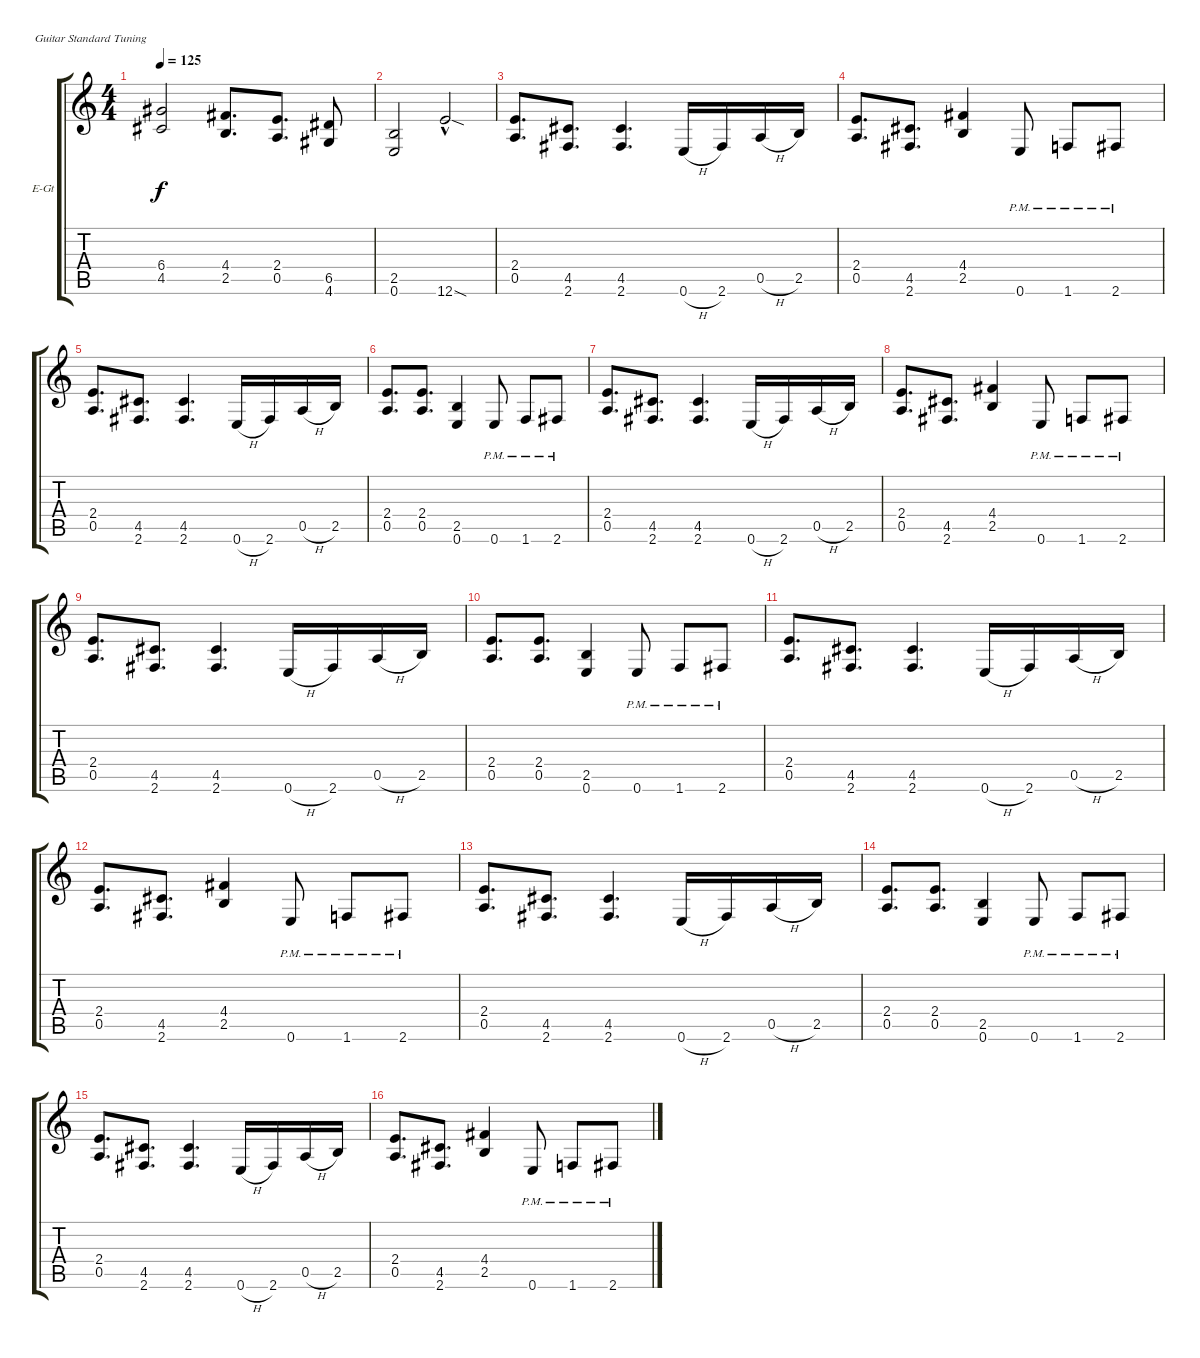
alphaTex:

\defaultSystemsLayout 4
\bracketExtendMode groupsimilarinstruments
\firstSystemTrackNameOrientation horizontal
\otherSystemsTrackNameOrientation horizontal
\track ("Stefan Kaufmann" "E-Gt") {instrument distortionguitar}
\staff {score tabs}
\tuning (E4 B3 G3 D3 A2 E2)
\ts (4 4)
\tempo 125
\clef g2
\ks c
(4.5 6.4).2{dy f} (2.5 4.4).8{d} (2.4 0.5).8{d} (4.6 6.5).8 |
(0.6 2.5).2 12.6{sod hac}.2 |
(2.4 0.5).8{d} (4.5 2.6).8{d} (4.5 2.6).4{d} 0.6{h}.16 2.6.16 0.5{h}.16 2.5.16 |
(0.5 2.4).8{d} (2.6 4.5).8{d} (2.5 4.4).4 0.6{pm}.8 1.6{pm}.8 2.6{pm}.8 |
(2.4 0.5).8{d} (4.5 2.6).8{d} (4.5 2.6).4{d} 0.6{h}.16 2.6.16 0.5{h}.16 2.5.16 |
(0.5 2.4).8{d} (0.5 2.4).8{d} (0.6 2.5).4 0.6{pm}.8 1.6{pm}.8 2.6{pm}.8 |
(2.4 0.5).8{d} (4.5 2.6).8{d} (4.5 2.6).4{d} 0.6{h}.16 2.6.16 0.5{h}.16 2.5.16 |
(0.5 2.4).8{d} (2.6 4.5).8{d} (2.5 4.4).4 0.6{pm}.8 1.6{pm}.8 2.6{pm}.8 |
(2.4 0.5).8{d} (4.5 2.6).8{d} (4.5 2.6).4{d} 0.6{h}.16 2.6.16 0.5{h}.16 2.5.16 |
(0.5 2.4).8{d} (0.5 2.4).8{d} (0.6 2.5).4 0.6{pm}.8 1.6{pm}.8 2.6{pm}.8 |
(2.4 0.5).8{d} (4.5 2.6).8{d} (4.5 2.6).4{d} 0.6{h}.16 2.6.16 0.5{h}.16 2.5.16 |
(0.5 2.4).8{d} (2.6 4.5).8{d} (2.5 4.4).4 0.6{pm}.8 1.6{pm}.8 2.6{pm}.8 |
(2.4 0.5).8{d} (4.5 2.6).8{d} (4.5 2.6).4{d} 0.6{h}.16 2.6.16 0.5{h}.16 2.5.16 |
(0.5 2.4).8{d} (0.5 2.4).8{d} (0.6 2.5).4 0.6{pm}.8 1.6{pm}.8 2.6{pm}.8 |
(2.4 0.5).8{d} (4.5 2.6).8{d} (4.5 2.6).4{d} 0.6{h}.16 2.6.16 0.5{h}.16 2.5.16 |
(0.5 2.4).8{d} (2.6 4.5).8{d} (2.5 4.4).4 0.6{pm}.8 1.6{pm}.8 2.6{pm}.8
